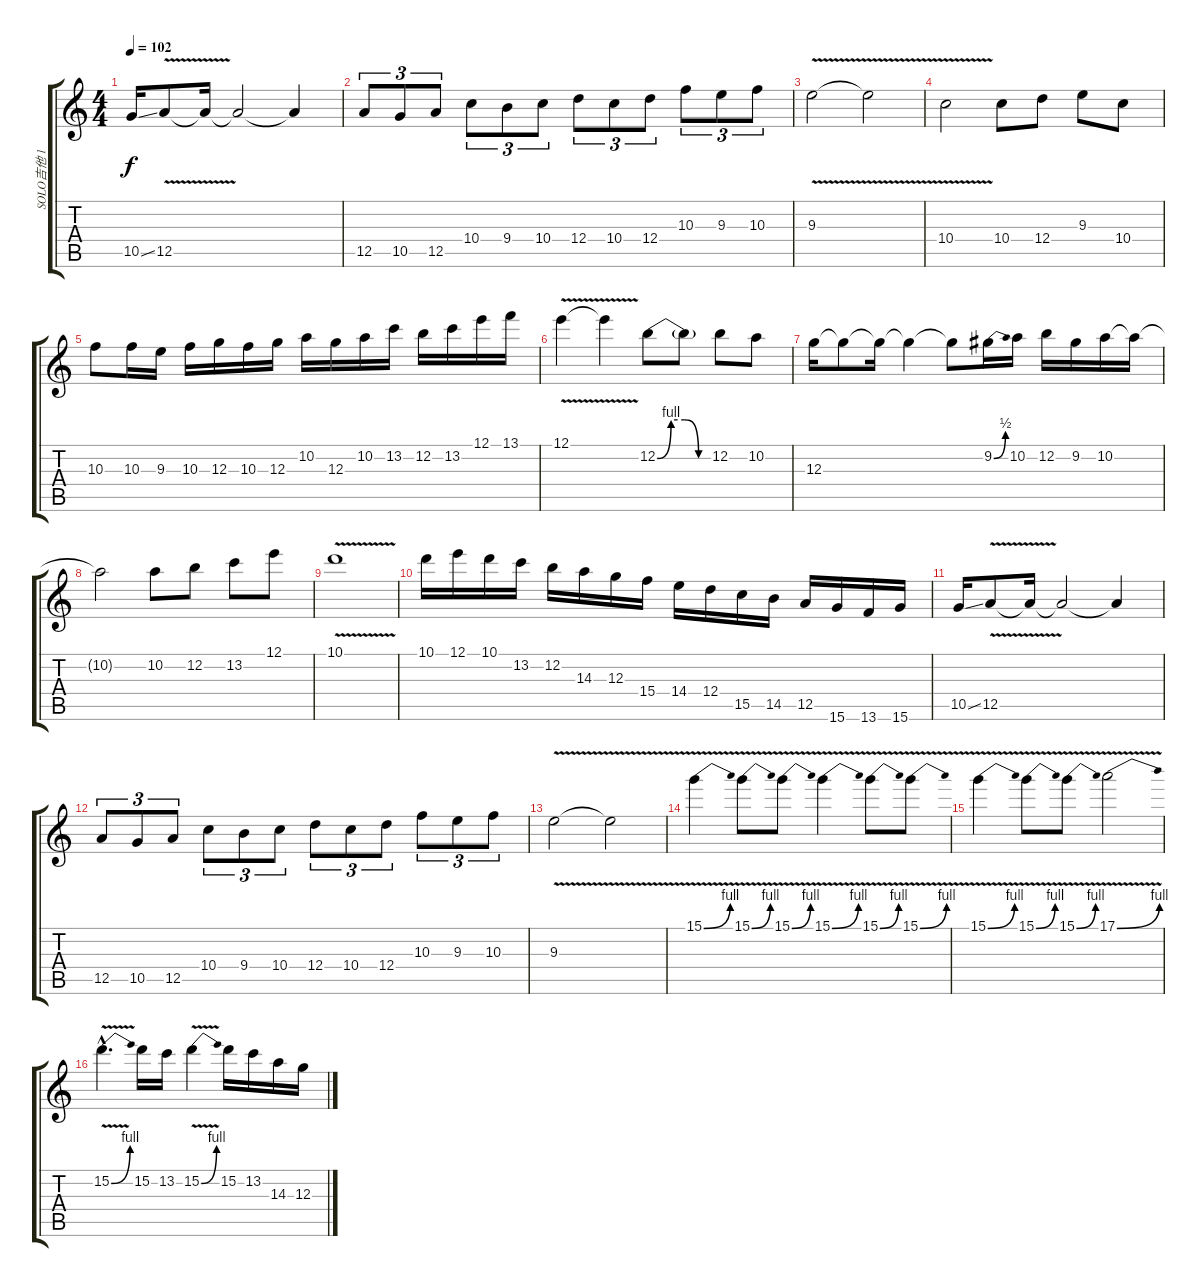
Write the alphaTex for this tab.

\track ("SOLO吉他 1" "SOLO吉他 1") {instrument distortionguitar}
\staff {score tabs}
\tuning (E4 B3 G3 D3 A2 E2) {hide}
\ts (4 4)
\tempo 102
\clef g2
\ks c
10.5{ss}.16{dy f} 12.5{v}.8 12.5{t}.16 12.5{t}.2 12.5{t}.4 |
12.5.8{tu (3 2)} 10.5.8{tu (3 2)} 12.5.8{tu (3 2)} 10.4.8{tu (3 2)} 9.4.8{tu (3 2)} 10.4.8{tu (3 2)} 12.4.8{tu (3 2)} 10.4.8{tu (3 2)} 12.4.8{tu (3 2)} 10.3.8{tu (3 2)} 9.3.8{tu (3 2)} 10.3.8{tu (3 2)} |
9.3{v}.2 9.3{t}.2 |
10.4{v}.2{volume 14} 10.4.8 12.4.8 9.3.8 10.4.8 |
10.3.8 10.3.16 9.3.16 10.3.16 12.3.16 10.3.16 12.3.16 10.2.16 12.3.16 10.2.16 13.2.16 12.2.16 13.2.16 12.1.16 13.1.16 |
12.1{v}.4 12.1{t}.4 12.2{be (custom 0 0 15 4 30 4 45 0 60 0)}.8{volume 10} 12.2{t}.8 12.2.8 10.2.8 |
12.3.16 12.3{t}.8 12.3{t}.16 12.3{t}.4 12.3{t}.8 9.2{be (bend 0 0 60 2)}.16{volume 13} 10.2.16 12.2.16 9.2.16 10.2.16 10.2{t}.16 |
10.2{t}.2 10.2.8{volume 10} 12.2.8 13.2.8 12.1.8 |
10.1{v}.1 |
10.1.16{volume 12} 12.1.16 10.1.16 13.2.16 12.2.16 14.3.16 12.3.16 15.4.16 14.4.16 12.4.16 15.5.16 14.5.16 12.5.16 15.6.16 13.6.16 15.6.16 |
10.5{ss}.16 12.5{v}.8 12.5{t}.16 12.5{t}.2 12.5{t}.4 |
12.5.8{tu (3 2) volume 14} 10.5.8{tu (3 2)} 12.5.8{tu (3 2)} 10.4.8{tu (3 2)} 9.4.8{tu (3 2)} 10.4.8{tu (3 2)} 12.4.8{tu (3 2)} 10.4.8{tu (3 2)} 12.4.8{tu (3 2)} 10.3.8{tu (3 2)} 9.3.8{tu (3 2)} 10.3.8{tu (3 2)} |
9.3{v}.2 9.3{t}.2 |
15.1{be (bend 0 0 60 4) v}.4{volume 16} 15.1{be (bend 0 0 60 4) v}.8 15.1{be (bend 0 0 60 4) v}.8 15.1{be (bend 0 0 60 4) v}.4 15.1{be (bend 0 0 60 4) v}.8 15.1{be (bend 0 0 60 4) v}.8 |
15.1{be (bend 0 0 60 4) v}.4 15.1{be (bend 0 0 60 4) v}.8 15.1{be (bend 0 0 60 4) v}.8 17.1{be (bend 0 0 60 4) v}.2 |
15.2{be (bend 0 0 60 4) v hac}.4{d} 15.2.16 13.2.16 15.2{be (bend 0 0 60 4) v}.4 15.2.16 13.2.16 14.3.16 12.3.16
